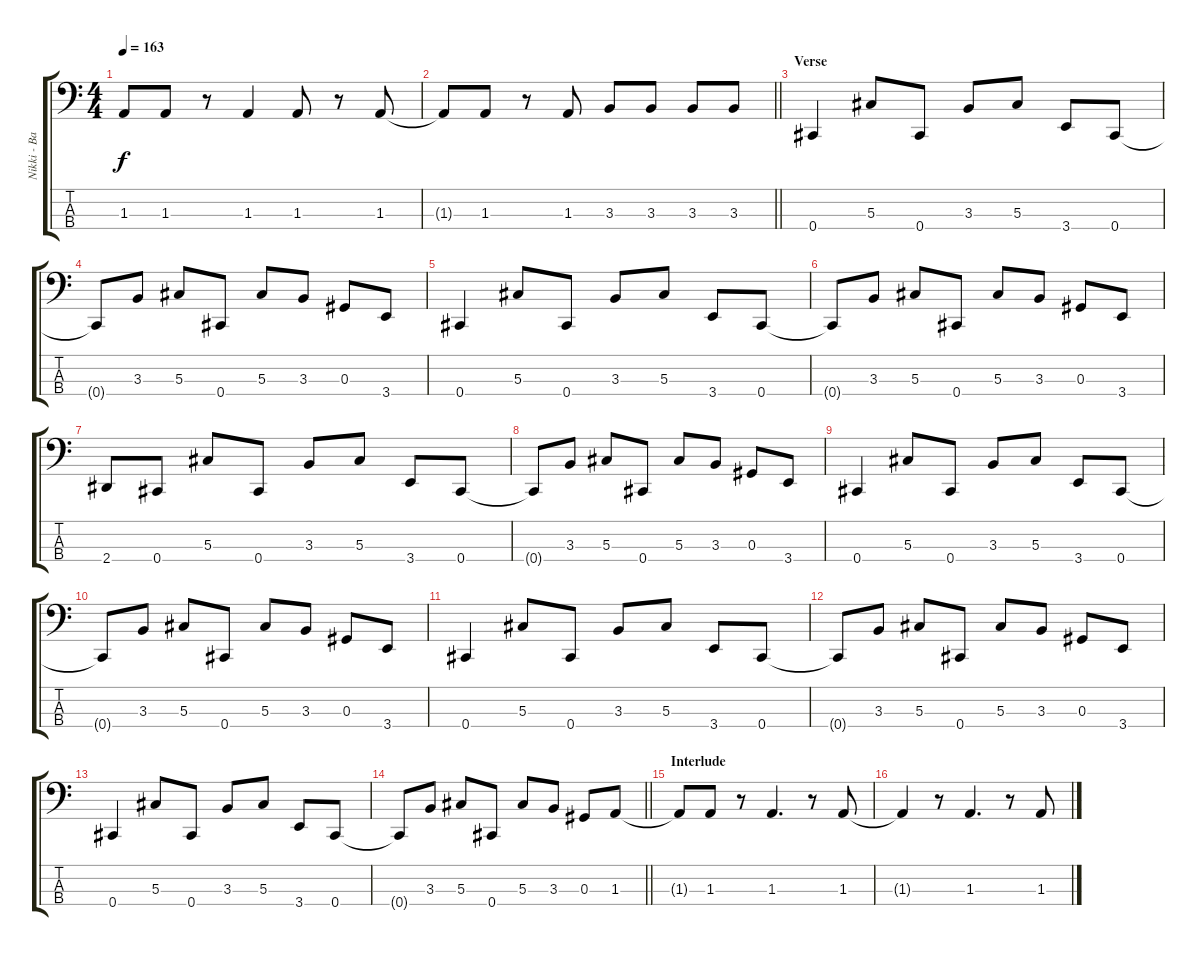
\track ("Nikki - Bass" "Nikki - Ba") {instrument electricbassfinger}
\staff {score tabs}
\tuning (Gb2 Db2 Ab1 Db1) {hide}
\ts (4 4)
\tempo 163
\clef f4
\ks c
1.3.8{dy f} 1.3.8 r.8 1.3.4 1.3.8 r.8 1.3.8 |
\barLineRight lightlight
1.3{t}.8 1.3.8 r.8 1.3.8 3.3.8 3.3.8 3.3.8 3.3.8 |
\section ("" "Verse")
0.4.4 5.3.8 0.4.8 3.3.8 5.3.8 3.4.8 0.4.8 |
0.4{t}.8 3.3.8 5.3.8 0.4.8 5.3.8 3.3.8 0.3.8 3.4.8 |
0.4.4 5.3.8 0.4.8 3.3.8 5.3.8 3.4.8 0.4.8 |
0.4{t}.8 3.3.8 5.3.8 0.4.8 5.3.8 3.3.8 0.3.8 3.4.8 |
2.4.8 0.4.8 5.3.8 0.4.8 3.3.8 5.3.8 3.4.8 0.4.8 |
0.4{t}.8 3.3.8 5.3.8 0.4.8 5.3.8 3.3.8 0.3.8 3.4.8 |
0.4.4 5.3.8 0.4.8 3.3.8 5.3.8 3.4.8 0.4.8 |
0.4{t}.8 3.3.8 5.3.8 0.4.8 5.3.8 3.3.8 0.3.8 3.4.8 |
0.4.4 5.3.8 0.4.8 3.3.8 5.3.8 3.4.8 0.4.8 |
0.4{t}.8 3.3.8 5.3.8 0.4.8 5.3.8 3.3.8 0.3.8 3.4.8 |
0.4.4 5.3.8 0.4.8 3.3.8 5.3.8 3.4.8 0.4.8 |
\barLineRight lightlight
0.4{t}.8 3.3.8 5.3.8 0.4.8 5.3.8 3.3.8 0.3.8 1.3.8 |
\section ("" "Interlude")
1.3{t}.8 1.3.8 r.8 1.3.4{d} r.8 1.3.8 |
1.3{t}.4 r.8 1.3.4{d} r.8 1.3.8
